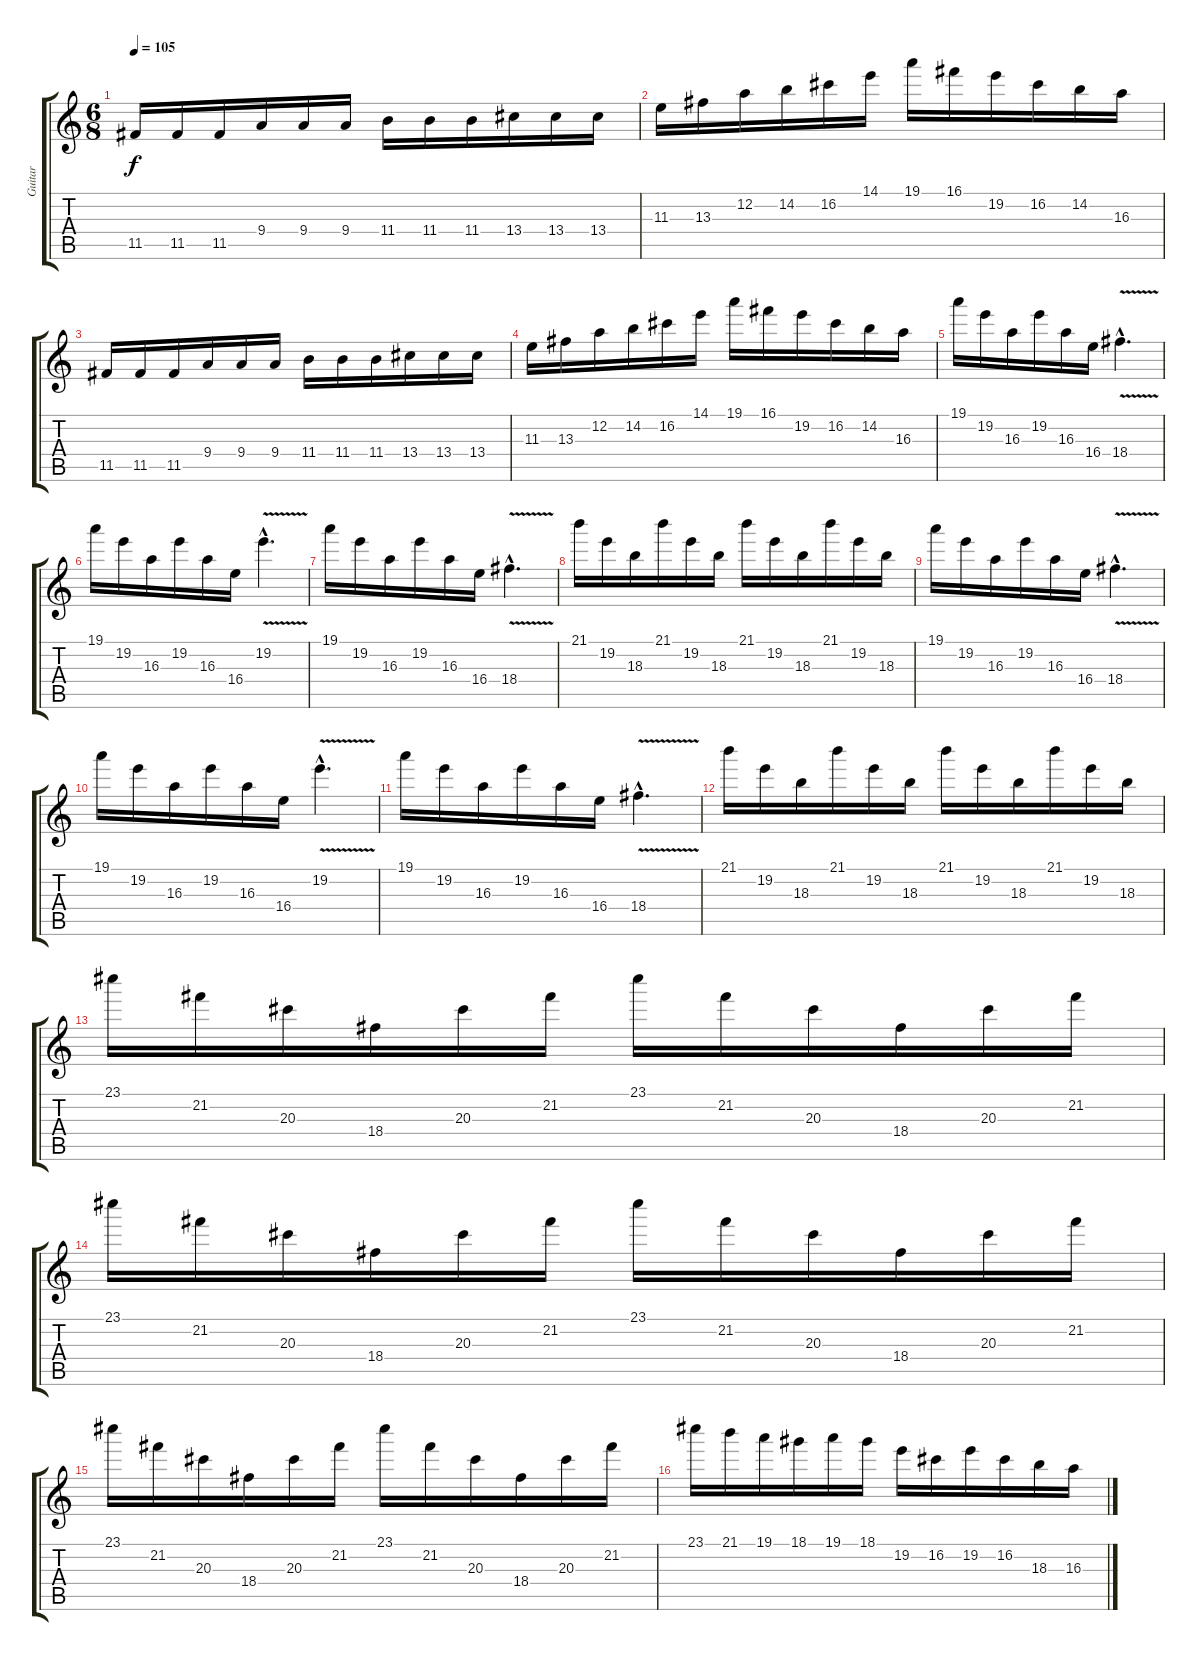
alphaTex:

\track ("Guitar" "Guitar") {instrument distortionguitar}
\staff {score tabs}
\tuning (D4 A3 F3 C3 G2 D2) {hide}
\ts (6 8)
\tempo 105
\clef g2
\ks c
11.5.16{dy f balance 0} 11.5.16 11.5.16 9.4.16 9.4.16 9.4.16 11.4.16 11.4.16 11.4.16 13.4.16 13.4.16 13.4.16 |
11.3.16 13.3.16 12.2.16 14.2.16 16.2.16 14.1.16 19.1.16 16.1.16 19.2.16 16.2.16 14.2.16 16.3.16 |
11.5.16{balance 16} 11.5.16 11.5.16 9.4.16 9.4.16 9.4.16 11.4.16 11.4.16 11.4.16 13.4.16 13.4.16 13.4.16 |
11.3.16 13.3.16 12.2.16 14.2.16 16.2.16 14.1.16 19.1.16 16.1.16 19.2.16 16.2.16 14.2.16 16.3.16 |
19.1.16{balance 8} 19.2.16 16.3.16 19.2.16 16.3.16 16.4.16 18.4{v hac}.4{d} |
19.1.16{balance 8} 19.2.16 16.3.16 19.2.16 16.3.16 16.4.16 19.2{v hac}.4{d} |
19.1.16{balance 8} 19.2.16 16.3.16 19.2.16 16.3.16 16.4.16 18.4{v hac}.4{d} |
21.1.16 19.2.16 18.3.16 21.1.16 19.2.16 18.3.16 21.1.16 19.2.16 18.3.16 21.1.16 19.2.16 18.3.16 |
19.1.16{balance 8} 19.2.16 16.3.16 19.2.16 16.3.16 16.4.16 18.4{v hac}.4{d} |
19.1.16{balance 8} 19.2.16 16.3.16 19.2.16 16.3.16 16.4.16 19.2{v hac}.4{d} |
19.1.16{balance 8} 19.2.16 16.3.16 19.2.16 16.3.16 16.4.16 18.4{v hac}.4{d} |
21.1.16 19.2.16 18.3.16 21.1.16 19.2.16 18.3.16 21.1.16 19.2.16 18.3.16 21.1.16 19.2.16 18.3.16 |
23.1.16 21.2.16 20.3.16 18.4.16 20.3.16 21.2.16 23.1.16 21.2.16 20.3.16 18.4.16 20.3.16 21.2.16 |
23.1.16 21.2.16 20.3.16 18.4.16 20.3.16 21.2.16 23.1.16 21.2.16 20.3.16 18.4.16 20.3.16 21.2.16 |
23.1.16 21.2.16 20.3.16 18.4.16 20.3.16 21.2.16 23.1.16 21.2.16 20.3.16 18.4.16 20.3.16 21.2.16 |
23.1.16 21.1.16 19.1.16 18.1.16 19.1.16 18.1.16 19.2.16 16.2.16 19.2.16 16.2.16 18.3.16 16.3.16
